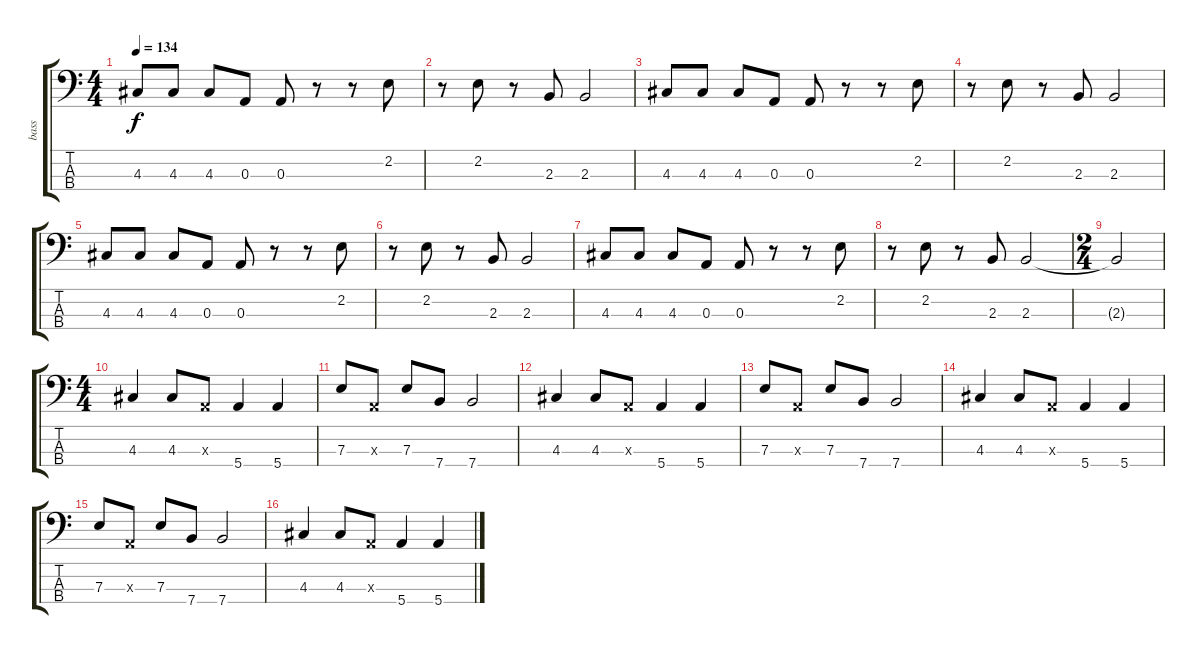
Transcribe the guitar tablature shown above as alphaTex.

\track ("bass" "bass") {instrument electricbassfinger}
\staff {score tabs}
\tuning (G2 D2 A1 E1) {hide}
\ts (4 4)
\tempo 134
\clef f4
\ks c
4.3.8{dy f instrument electricbassfinger} 4.3.8 4.3.8 0.3.8 0.3.8 r.8 r.8 2.2.8 |
r.8 2.2.8 r.8 2.3.8 2.3.2 |
4.3.8 4.3.8 4.3.8 0.3.8 0.3.8 r.8 r.8 2.2.8 |
r.8 2.2.8 r.8 2.3.8 2.3.2 |
4.3.8 4.3.8 4.3.8 0.3.8 0.3.8 r.8 r.8 2.2.8 |
r.8 2.2.8 r.8 2.3.8 2.3.2 |
4.3.8 4.3.8 4.3.8 0.3.8 0.3.8 r.8 r.8 2.2.8 |
r.8 2.2.8 r.8 2.3.8 2.3.2 |
\ts (2 4)
2.3{t}.2 |
\ts (4 4)
4.3.4 4.3.8 0.3{x}.8 5.4.4 5.4.4 |
7.3.8 0.3{x}.8 7.3.8 7.4.8 7.4.2 |
4.3.4 4.3.8 0.3{x}.8 5.4.4 5.4.4 |
7.3.8 0.3{x}.8 7.3.8 7.4.8 7.4.2 |
4.3.4 4.3.8 0.3{x}.8 5.4.4 5.4.4 |
7.3.8 0.3{x}.8 7.3.8 7.4.8 7.4.2 |
4.3.4 4.3.8 0.3{x}.8 5.4.4 5.4.4
